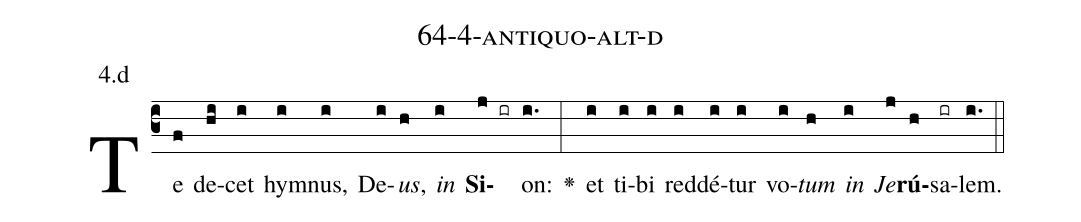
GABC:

name: 64-4-antiquo-alt-d;
annotation: 4.d;
%%
(c3)Te(f) de(hi)cet(i) hym(i)nus,(i) De(i)<i>us</i>,(h) <i>in</i>(i) <b>Si</b>(j ir)on:(i.) <v>\greheightstar</v>(:) et(i) ti(i)bi(i) red(i)dé(i)tur(i) vo(i)<i>tum</i>(h) <i>in</i>(i) <i>Je</i>(j)<b>rú</b>(h)sa(ir)lem.(i.) (::)


%E(i) u(h) o(i) u(j) a(h) e.(i.) (::)
